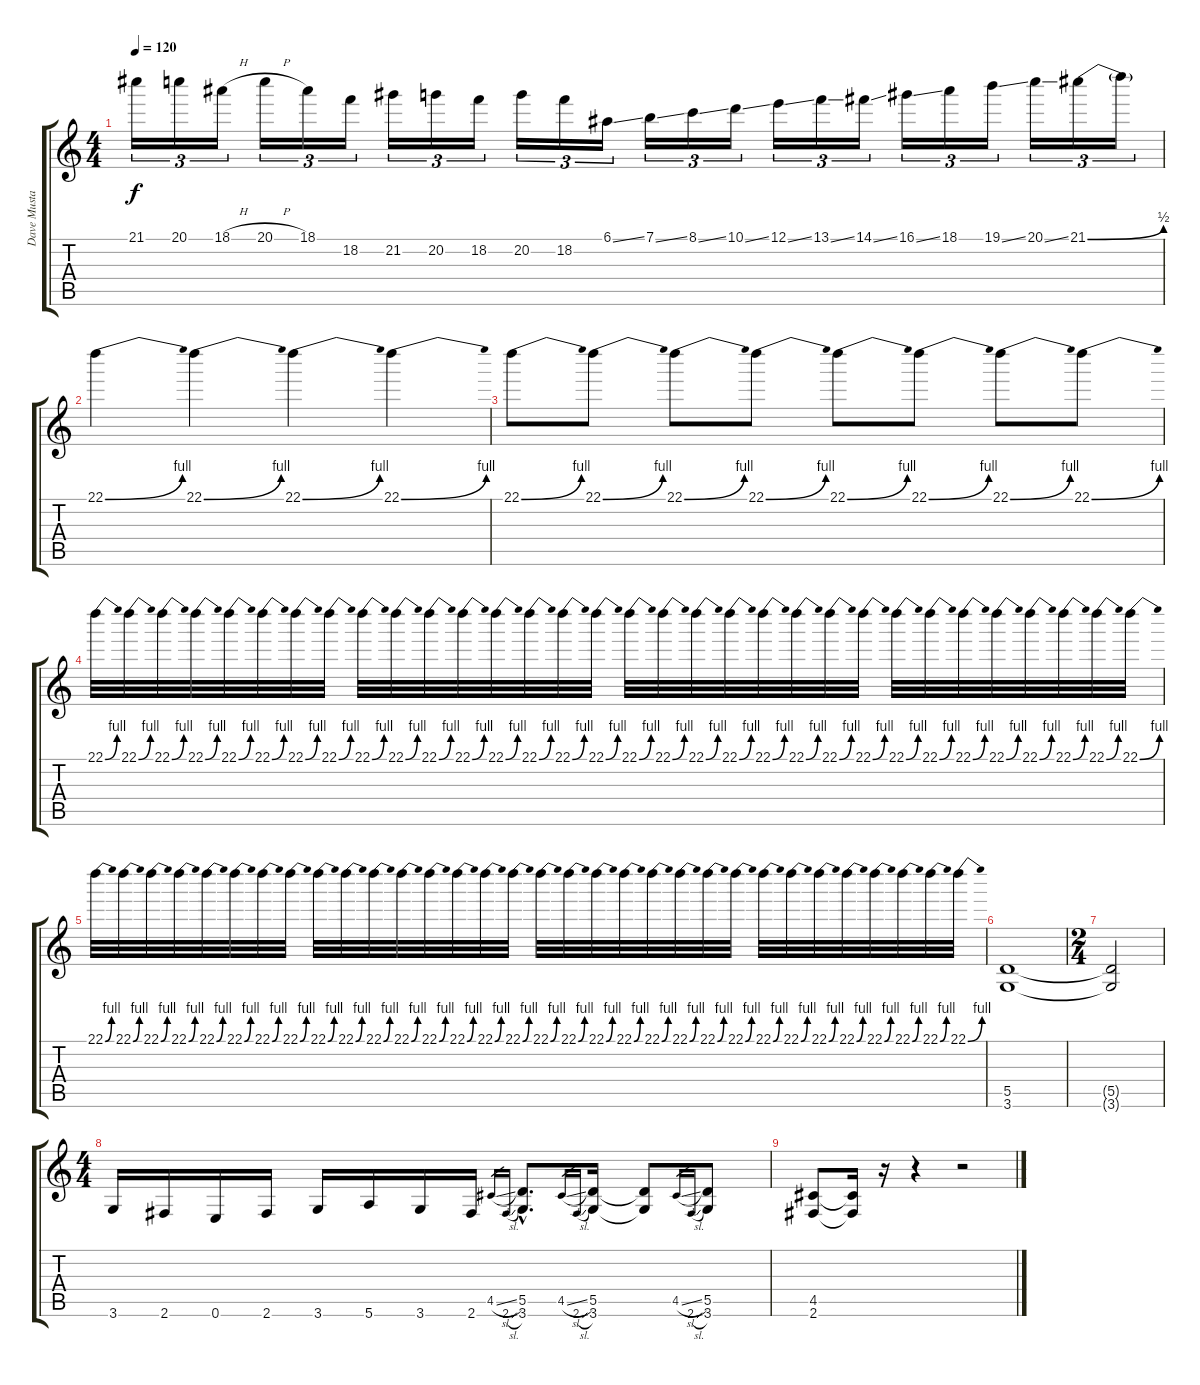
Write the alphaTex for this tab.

\track ("Dave Mustaine" "Dave Musta") {instrument distortionguitar}
\staff {score tabs}
\tuning (E4 B3 G3 D3 A2 E2) {hide}
\ts (4 4)
\tempo 120
\clef g2
\ks c
21.1.16{tu (3 2) dy f} 20.1.16{tu (3 2)} 18.1{h}.16{tu (3 2)} 20.1{h}.16{tu (3 2)} 18.1.16{tu (3 2)} 18.2.16{tu (3 2)} 21.2.16{tu (3 2)} 20.2.16{tu (3 2)} 18.2.16{tu (3 2)} 20.2.16{tu (3 2)} 18.2.16{tu (3 2)} 6.1{ss}.16{tu (3 2)} 7.1{ss}.16{tu (3 2)} 8.1{ss}.16{tu (3 2)} 10.1{ss}.16{tu (3 2)} 12.1{ss}.16{tu (3 2)} 13.1{ss}.16{tu (3 2)} 14.1{ss}.16{tu (3 2)} 16.1{ss}.16{tu (3 2)} 18.1.16{tu (3 2)} 19.1{ss}.16{tu (3 2)} 20.1{ss}.16{tu (3 2)} 21.1{be (bend 0 0 60 2)}.16{tu (3 2)} 21.1{t}.16{tu (3 2)} |
22.1{be (bend 0 0 60 4)}.4 22.1{be (bend 0 0 60 4)}.4 22.1{be (bend 0 0 60 4)}.4 22.1{be (bend 0 0 60 4)}.4 |
22.1{be (bend 0 0 60 4)}.8 22.1{be (bend 0 0 60 4)}.8 22.1{be (bend 0 0 60 4)}.8 22.1{be (bend 0 0 60 4)}.8 22.1{be (bend 0 0 60 4)}.8 22.1{be (bend 0 0 60 4)}.8 22.1{be (bend 0 0 60 4)}.8 22.1{be (bend 0 0 60 4)}.8 |
22.1{be (bend 0 0 60 4)}.32 22.1{be (bend 0 0 60 4)}.32 22.1{be (bend 0 0 60 4)}.32 22.1{be (bend 0 0 60 4)}.32 22.1{be (bend 0 0 60 4)}.32 22.1{be (bend 0 0 60 4)}.32 22.1{be (bend 0 0 60 4)}.32 22.1{be (bend 0 0 60 4)}.32 22.1{be (bend 0 0 60 4)}.32 22.1{be (bend 0 0 60 4)}.32 22.1{be (bend 0 0 60 4)}.32 22.1{be (bend 0 0 60 4)}.32 22.1{be (bend 0 0 60 4)}.32 22.1{be (bend 0 0 60 4)}.32 22.1{be (bend 0 0 60 4)}.32 22.1{be (bend 0 0 60 4)}.32 22.1{be (bend 0 0 60 4)}.32 22.1{be (bend 0 0 60 4)}.32 22.1{be (bend 0 0 60 4)}.32 22.1{be (bend 0 0 60 4)}.32 22.1{be (bend 0 0 60 4)}.32 22.1{be (bend 0 0 60 4)}.32 22.1{be (bend 0 0 60 4)}.32 22.1{be (bend 0 0 60 4)}.32 22.1{be (bend 0 0 60 4)}.32 22.1{be (bend 0 0 60 4)}.32 22.1{be (bend 0 0 60 4)}.32 22.1{be (bend 0 0 60 4)}.32 22.1{be (bend 0 0 60 4)}.32 22.1{be (bend 0 0 60 4)}.32 22.1{be (bend 0 0 60 4)}.32 22.1{be (bend 0 0 60 4)}.32 |
22.1{be (bend 0 0 60 4)}.32 22.1{be (bend 0 0 60 4)}.32 22.1{be (bend 0 0 60 4)}.32 22.1{be (bend 0 0 60 4)}.32 22.1{be (bend 0 0 60 4)}.32 22.1{be (bend 0 0 60 4)}.32 22.1{be (bend 0 0 60 4)}.32 22.1{be (bend 0 0 60 4)}.32 22.1{be (bend 0 0 60 4)}.32 22.1{be (bend 0 0 60 4)}.32 22.1{be (bend 0 0 60 4)}.32 22.1{be (bend 0 0 60 4)}.32 22.1{be (bend 0 0 60 4)}.32 22.1{be (bend 0 0 60 4)}.32 22.1{be (bend 0 0 60 4)}.32 22.1{be (bend 0 0 60 4)}.32 22.1{be (bend 0 0 60 4)}.32 22.1{be (bend 0 0 60 4)}.32 22.1{be (bend 0 0 60 4)}.32 22.1{be (bend 0 0 60 4)}.32 22.1{be (bend 0 0 60 4)}.32 22.1{be (bend 0 0 60 4)}.32 22.1{be (bend 0 0 60 4)}.32 22.1{be (bend 0 0 60 4)}.32 22.1{be (bend 0 0 60 4)}.32 22.1{be (bend 0 0 60 4)}.32 22.1{be (bend 0 0 60 4)}.32 22.1{be (bend 0 0 60 4)}.32 22.1{be (bend 0 0 60 4)}.32 22.1{be (bend 0 0 60 4)}.32 22.1{be (bend 0 0 60 4)}.32 22.1{be (bend 0 0 60 4)}.32 |
(5.5 3.6).1 |
\ts (2 4)
(5.5{t} 3.6{t}).2 |
\ts (4 4)
3.6.16 2.6.16 0.6.16 2.6.16 3.6.16 5.6.16 3.6.16 2.6.16 4.5{sl}.16{gr} 2.6{sl}.16{gr} (5.5{hac} 3.6{hac}).8{d} 4.5{sl}.16{gr} 2.6{sl}.16{gr} (5.5 3.6).16 (5.5{t} 3.6{t}).8 4.5{sl}.16{gr} 2.6{sl}.16{gr} (5.5 3.6).8 |
(4.5 2.6).8 (4.5{t} 2.6{t}).16 r.16 r.4 r.2
